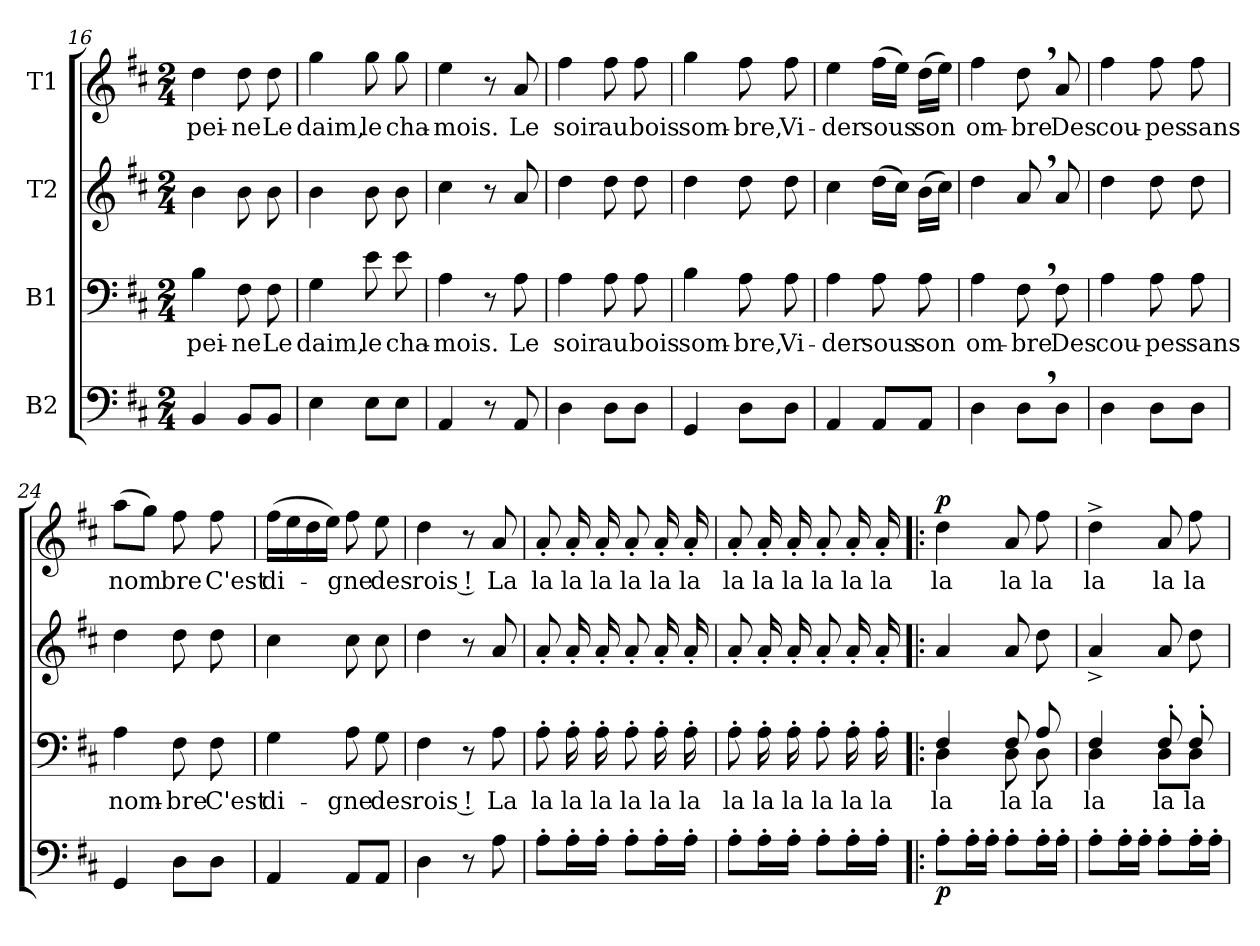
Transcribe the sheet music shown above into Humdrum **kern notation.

**kern	**dynam	**kern	**text	**kern	**kern	**text	**dynam
*part4	*part4	*part3	*part3	*part2	*part1	*part1	*part1
*staff4	*staff4	*staff3	*staff3	*staff2	*staff1	*staff1	*staff1
*I"B2	*	*I"B1	*	*I"T2	*I"T1	*	*
*clefF4	*	*clefF4	*	*clefG2	*clefG2	*	*
*k[f#c#]	*	*k[f#c#]	*	*k[f#c#]	*k[f#c#]	*	*
*M2/4	*	*M2/4	*	*M2/4	*M2/4	*	*
=16	=16	=16	=16	=16	=16	=16	=16
!	!	!	!LO:LY:b	!	!	!LO:LY:b	!
4BB/	.	4B\	pei-	4b\	4dd\	pei-	.
!	!	!	!LO:LY:b	!	!	!LO:LY:b	!
8BB/L	.	8F#\	-ne	8b\	8dd\	-ne	.
!	!	!	!LO:LY:b	!	!	!LO:LY:b	!
8BB/J	.	8F#\	Le	8b\	8dd\	Le	.
=17	=17	=17	=17	=17	=17	=17	=17
!	!	!	!LO:LY:b	!	!	!LO:LY:b	!
4E\	.	4G\	daim,	4b\	4gg\	daim,	.
!	!	!	!LO:LY:b	!	!	!LO:LY:b	!
8E\L	.	8e\	le	8b\	8gg\	le	.
!	!	!	!LO:LY:b	!	!	!LO:LY:b	!
8E\J	.	8e\	cha-	8b\	8gg\	cha-	.
=18	=18	=18	=18	=18	=18	=18	=18
!	!	!	!LO:LY:b	!	!	!LO:LY:b	!
4AA/	.	4A\	-mois.	4cc#\	4ee\	-mois.	.
8r	.	8r	.	8r	8r	.	.
!	!	!	!LO:LY:b	!	!	!LO:LY:b	!
8AA/	.	8A\	Le	8a/	8a/	Le	.
=19	=19	=19	=19	=19	=19	=19	=19
!	!	!	!LO:LY:b	!	!	!LO:LY:b	!
4D\	.	4A\	soir	4dd\	4ff#\	soir	.
!	!	!	!LO:LY:b	!	!	!LO:LY:b	!
8D\L	.	8A\	au	8dd\	8ff#\	au	.
!	!	!	!LO:LY:b	!	!	!LO:LY:b	!
8D\J	.	8A\	bois	8dd\	8ff#\	bois	.
=20	=20	=20	=20	=20	=20	=20	=20
!	!	!	!LO:LY:b	!	!	!LO:LY:b	!
4GG/	.	4B\	som-	4dd\	4gg\	som-	.
!	!	!	!LO:LY:b	!	!	!LO:LY:b	!
8D\L	.	8A\	-bre,	8dd\	8ff#\	-bre,	.
!	!	!	!LO:LY:b	!	!	!LO:LY:b	!
8D\J	.	8A\	Vi-	8dd\	8ff#\	Vi-	.
!!LO:LB:g=z
=21	=21	=21	=21	=21	=21	=21	=21
!	!	!	!LO:LY:b	!	!	!LO:LY:b	!
4AA/	.	4A\	-der	4cc#\	4ee\	-der	.
!	!	!	!LO:LY:b	!	!	!LO:LY:b	!
8AA/L	.	8A\	sous	(>16dd\LL	(>16ff#\LL	sous	.
.	.	.	.	16cc#\JJ)	16ee\JJ)	.	.
!	!	!	!LO:LY:b	!	!	!LO:LY:b	!
8AA/J	.	8A\	son	(>16b\LL	(>16dd\LL	son	.
.	.	.	.	16cc#\JJ)	16ee\JJ)	.	.
=22	=22	=22	=22	=22	=22	=22	=22
!	!	!	!LO:LY:b	!	!	!LO:LY:b	!
4D\	.	4A\	om-	4dd\	4ff#\	om-	.
!	!	!	!LO:LY:b	!	!	!LO:LY:b	!
8D,\L	.	8F#,\	-bre	8a,/	8dd,\	-bre	.
!	!	!	!LO:LY:b	!	!	!LO:LY:b	!
8D\J	.	8F#\	Des	8a/	8a/	Des	.
=23	=23	=23	=23	=23	=23	=23	=23
!	!	!	!LO:LY:b	!	!	!LO:LY:b	!
4D\	.	4A\	cou-	4dd\	4ff#\	cou-	.
!	!	!	!LO:LY:b	!	!	!LO:LY:b	!
8D\L	.	8A\	-pes	8dd\	8ff#\	-pes	.
!	!	!	!LO:LY:b	!	!	!LO:LY:b	!
8D\J	.	8A\	sans	8dd\	8ff#\	sans	.
=24	=24	=24	=24	=24	=24	=24	=24
!	!	!	!LO:LY:b	!	!	!LO:LY:b	!
4GG/	.	4A\	nom-	4dd\	(>8aa\L	-nom	.
.	.	.	.	.	8gg\J)	.	.
!	!	!	!LO:LY:b	!	!	!LO:LY:b	!
8D\L	.	8F#\	-bre	8dd\	8ff#\	bre	.
!	!	!	!LO:LY:b	!	!	!LO:LY:b	!
8D\J	.	8F#\	C'est	8dd\	8ff#\	C'est	.
=25	=25	=25	=25	=25	=25	=25	=25
!	!	!	!LO:LY:b	!	!	!LO:LY:b	!
4AA/	.	4G\	di-	4cc#\	(>16ff#\LL	di-	.
.	.	.	.	.	16ee\	.	.
.	.	.	.	.	16dd\	.	.
.	.	.	.	.	16ee\JJ)	.	.
!	!	!	!LO:LY:b	!	!	!LO:LY:b	!
8AA/L	.	8A\	-gne	8cc#\	8ff#\	-gne	.
!	!	!	!LO:LY:b	!	!	!LO:LY:b	!
8AA/J	.	8G\	des	8cc#\	8ee\	des	.
=26	=26	=26	=26	=26	=26	=26	=26
!	!	!	!LO:LY:b	!	!	!LO:LY:b	!
4D\	.	4F#\	rois !	4dd\	4dd\	rois !	.
8r	.	8r	.	8r	8r	.	.
!	!	!	!LO:LY:b	!	!	!LO:LY:b	!
8A\	.	8A\	La	8a/	8a/	La	.
!!LO:LB:g=z
=27	=27	=27	=27	=27	=27	=27	=27
!	!	!	!LO:LY:b	!	!	!LO:LY:b	!
8A'\L	.	8A'\	la	8a'/	8a'/	la	.
!	!	!	!LO:LY:b	!	!	!LO:LY:b	!
16A'\L	.	16A'\	la	16a'/	16a'/	la	.
!	!	!	!LO:LY:b	!	!	!LO:LY:b	!
16A'\JJ	.	16A'\	la	16a'/	16a'/	la	.
!	!	!	!LO:LY:b	!	!	!LO:LY:b	!
8A'\L	.	8A'\	la	8a'/	8a'/	la	.
!	!	!	!LO:LY:b	!	!	!LO:LY:b	!
16A'\L	.	16A'\	la	16a'/	16a'/	la	.
!	!	!	!LO:LY:b	!	!	!LO:LY:b	!
16A'\JJ	.	16A'\	la	16a'/	16a'/	la	.
=28	=28	=28	=28	=28	=28	=28	=28
!	!	!	!LO:LY:b	!	!	!LO:LY:b	!
8A'\L	.	8A'\	la	8a'/	8a'/	la	.
!	!	!	!LO:LY:b	!	!	!LO:LY:b	!
16A'\L	.	16A'\	la	16a'/	16a'/	la	.
!	!	!	!LO:LY:b	!	!	!LO:LY:b	!
16A'\JJ	.	16A'\	la	16a'/	16a'/	la	.
!	!	!	!LO:LY:b	!	!	!LO:LY:b	!
8A'\L	.	8A'\	la	8a'/	8a'/	la	.
!	!	!	!LO:LY:b	!	!	!LO:LY:b	!
16A'\L	.	16A'\	la	16a'/	16a'/	la	.
!	!	!	!LO:LY:b	!	!	!LO:LY:b	!
16A'\JJ	.	16A'\	la	16a'/	16a'/	la	.
=29!|:	=29!|:	=29!|:	=29!|:	=29!|:	=29!|:	=29!|:	=29!|:
!	!LO:DY:b	!	!LO:LY:b	!	!	!LO:LY:b	!LO:DY:a
*	*	*^	*	*	*	*	*
8A'\L	p	4F#/	4D\	la	4a/	4dd\	la	p
16A'\L	.	.	.	.	.	.	.	.
16A'\JJ	.	.	.	.	.	.	.	.
!	!	!	!	!LO:LY:b	!	!	!LO:LY:b	!
8A'\L	.	8F#/	8D\	la	8a/	8a/	la	.
!	!	!	!	!LO:LY:b	!	!	!LO:LY:b	!
16A'\L	.	8A/	8D\	la	8dd\	8ff#\	la	.
16A'\JJ	.	.	.	.	.	.	.	.
=30	=30	=30	=30	=30	=30	=30	=30	=30
!	!	!	!	!LO:LY:b	!	!	!LO:LY:b	!
8A'\L	.	4F#/	4D\	la	4a^/	4dd^\	la	.
16A'\L	.	.	.	.	.	.	.	.
16A'\JJ	.	.	.	.	.	.	.	.
!	!	!	!	!LO:LY:b	!	!	!LO:LY:b	!
8A'\L	.	8F#'/	8D\L	la	8a/	8a/	la	.
!	!	!	!	!LO:LY:b	!	!	!LO:LY:b	!
16A'\L	.	8F#'/	8D\J	la	8dd\	8ff#\	la	.
16A'\JJ	.	.	.	.	.	.	.	.
*	*	*v	*v	*	*	*	*	*
=	=	=	=	=	=	=	=
*-	*-	*-	*-	*-	*-	*-	*-
